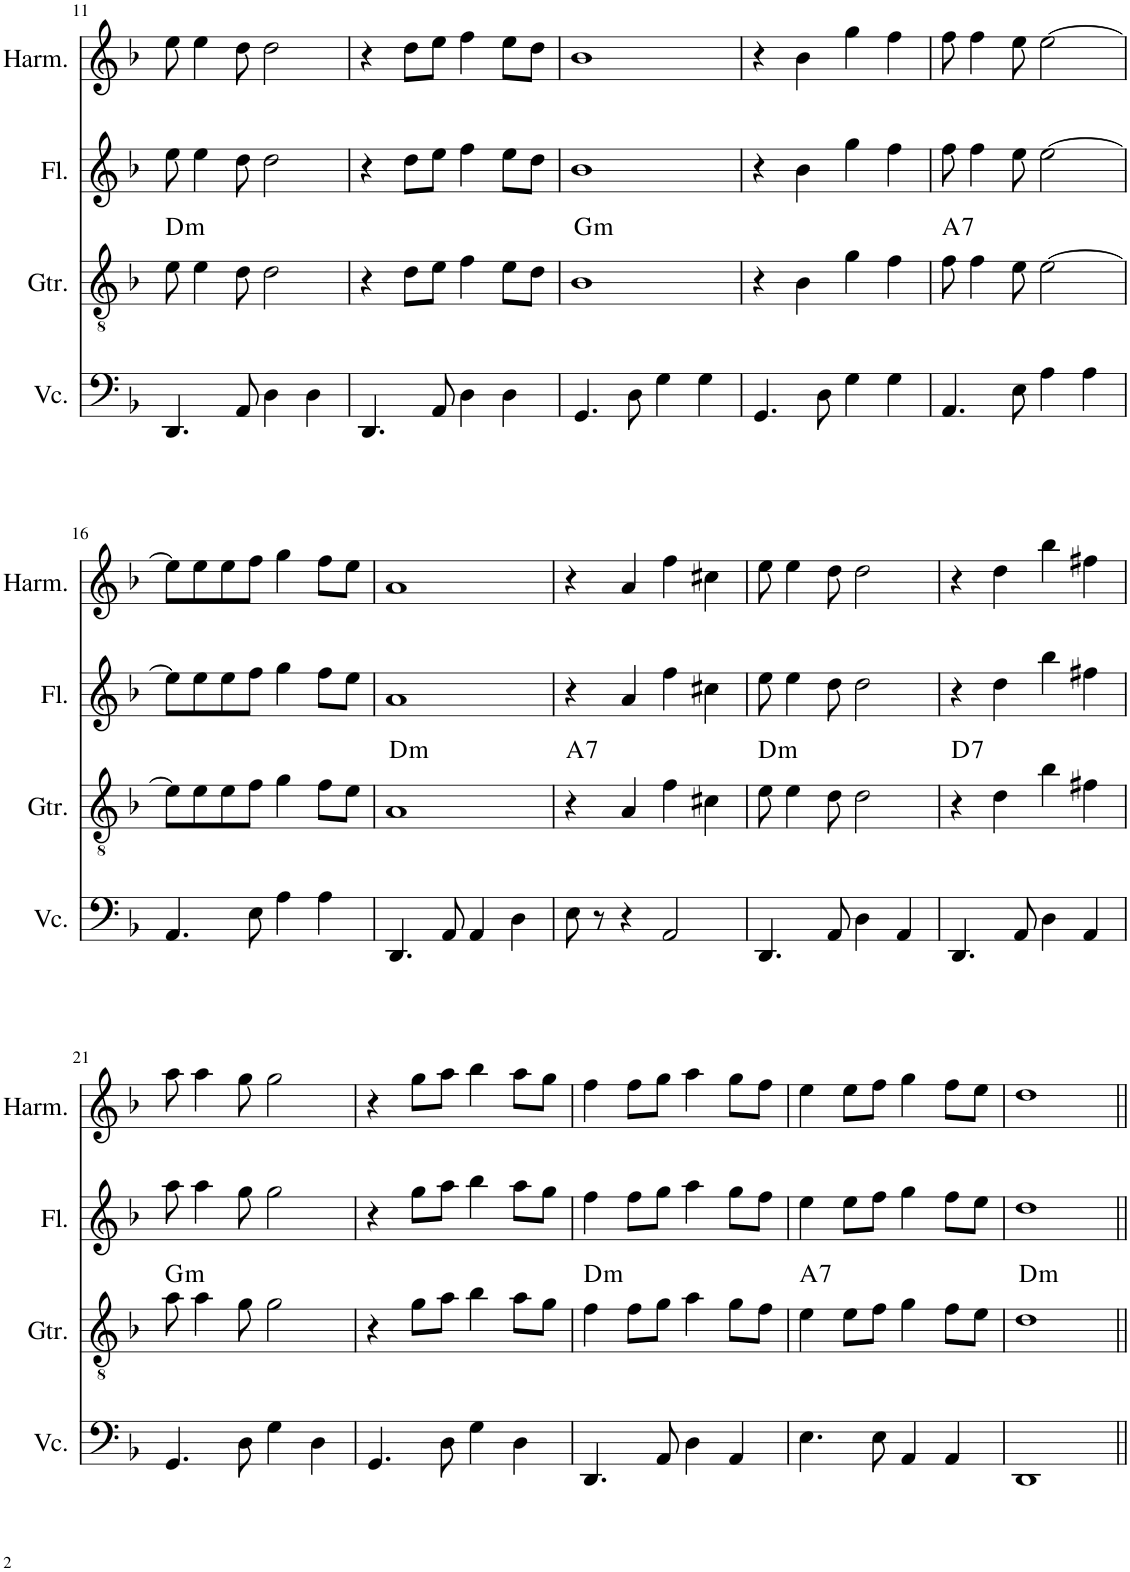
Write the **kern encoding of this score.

**kern	**kern	**harte	**kern	**kern
*part4	*part3	*part3	*part2	*part1
*staff4	*staff3	*	*staff2	*staff1
*I"チェロ	*I"ギター	*	*I"フルート	*I"ハーモニカ
!!LO:PB:g=z
*clefF4	*clefGv2	*	*clefG2	*clefG2
*k[b-]	*k[b-]	*	*k[b-]	*k[b-]
*M4/4	*M4/4	*	*M4/4	*M4/4
=11	=11	=11	=11	=11
!	!	!LO:H:kt=m	!	!
4.DD/	8e\	D:min	8ee\	8ee\
.	4e\	.	4ee\	4ee\
8AA/	8d\	.	8dd\	8dd\
4D\	2d\	.	2dd\	2dd\
4D\	.	.	.	.
=12	=12	=12	=12	=12
4.DD/	4r	.	4r	4r
.	8d\L	.	8dd\L	8dd\L
8AA/	8e\J	.	8ee\J	8ee\J
4D\	4f\	.	4ff\	4ff\
4D\	8e\L	.	8ee\L	8ee\L
.	8d\J	.	8dd\J	8dd\J
=13	=13	=13	=13	=13
!	!	!LO:H:kt=m	!	!
4.GG/	1B-	G:min	1b-	1b-
8D\	.	.	.	.
4G\	.	.	.	.
4G\	.	.	.	.
=14	=14	=14	=14	=14
4.GG/	4r	.	4r	4r
.	4B-\	.	4b-\	4b-\
8D\	.	.	.	.
4G\	4g\	.	4gg\	4gg\
4G\	4f\	.	4ff\	4ff\
=15	=15	=15	=15	=15
!	!	!LO:H:kt=7	!	!
4.AA/	8f\	A:7	8ff\	8ff\
.	4f\	.	4ff\	4ff\
8E\	8e\	.	8ee\	8ee\
4A\	[2e\	.	[2ee\	[2ee\
4A\	.	.	.	.
!!LO:LB:g=z
=16	=16	=16	=16	=16
4.AA/	8e\L]	.	8ee\L]	8ee\L]
.	8e\	.	8ee\	8ee\
.	8e\	.	8ee\	8ee\
8E\	8f\J	.	8ff\J	8ff\J
4A\	4g\	.	4gg\	4gg\
4A\	8f\L	.	8ff\L	8ff\L
.	8e\J	.	8ee\J	8ee\J
=17	=17	=17	=17	=17
!	!	!LO:H:kt=m	!	!
4.DD/	1A	D:min	1a	1a
8AA/	.	.	.	.
4AA/	.	.	.	.
4D\	.	.	.	.
=18	=18	=18	=18	=18
!	!	!LO:H:kt=7	!	!
8E\	4r	A:7	4r	4r
8r	.	.	.	.
4r	4A/	.	4a/	4a/
2AA/	4f\	.	4ff\	4ff\
.	4c#X\	.	4cc#X\	4cc#X\
=19	=19	=19	=19	=19
!	!	!LO:H:kt=m	!	!
4.DD/	8e\	D:min	8ee\	8ee\
.	4e\	.	4ee\	4ee\
8AA/	8d\	.	8dd\	8dd\
4D\	2d\	.	2dd\	2dd\
4AA/	.	.	.	.
=20	=20	=20	=20	=20
!	!	!LO:H:kt=7	!	!
4.DD/	4r	D:7	4r	4r
.	4d\	.	4dd\	4dd\
8AA/	.	.	.	.
4D\	4b-\	.	4bb-\	4bb-\
4AA/	4f#X\	.	4ff#X\	4ff#X\
!!LO:LB:g=z
=21	=21	=21	=21	=21
!	!	!LO:H:kt=m	!	!
4.GG/	8a\	G:min	8aa\	8aa\
.	4a\	.	4aa\	4aa\
8D\	8g\	.	8gg\	8gg\
4G\	2g\	.	2gg\	2gg\
4D\	.	.	.	.
=22	=22	=22	=22	=22
4.GG/	4r	.	4r	4r
.	8g\L	.	8gg\L	8gg\L
8D\	8a\J	.	8aa\J	8aa\J
4G\	4b-\	.	4bb-\	4bb-\
4D\	8a\L	.	8aa\L	8aa\L
.	8g\J	.	8gg\J	8gg\J
=23	=23	=23	=23	=23
!	!	!LO:H:kt=m	!	!
4.DD/	4f\	D:min	4ff\	4ff\
.	8f\L	.	8ff\L	8ff\L
8AA/	8g\J	.	8gg\J	8gg\J
4D\	4a\	.	4aa\	4aa\
4AA/	8g\L	.	8gg\L	8gg\L
.	8f\J	.	8ff\J	8ff\J
=24	=24	=24	=24	=24
!	!	!LO:H:kt=7	!	!
4.E\	4e\	A:7	4ee\	4ee\
.	8e\L	.	8ee\L	8ee\L
8E\	8f\J	.	8ff\J	8ff\J
4AA/	4g\	.	4gg\	4gg\
4AA/	8f\L	.	8ff\L	8ff\L
.	8e\J	.	8ee\J	8ee\J
=25	=25	=25	=25	=25
!	!	!LO:H:kt=m	!	!
1DD	1d	D:min	1dd	1dd
=||	=||	=||	=||	=||
*-	*-	*-	*-	*-
